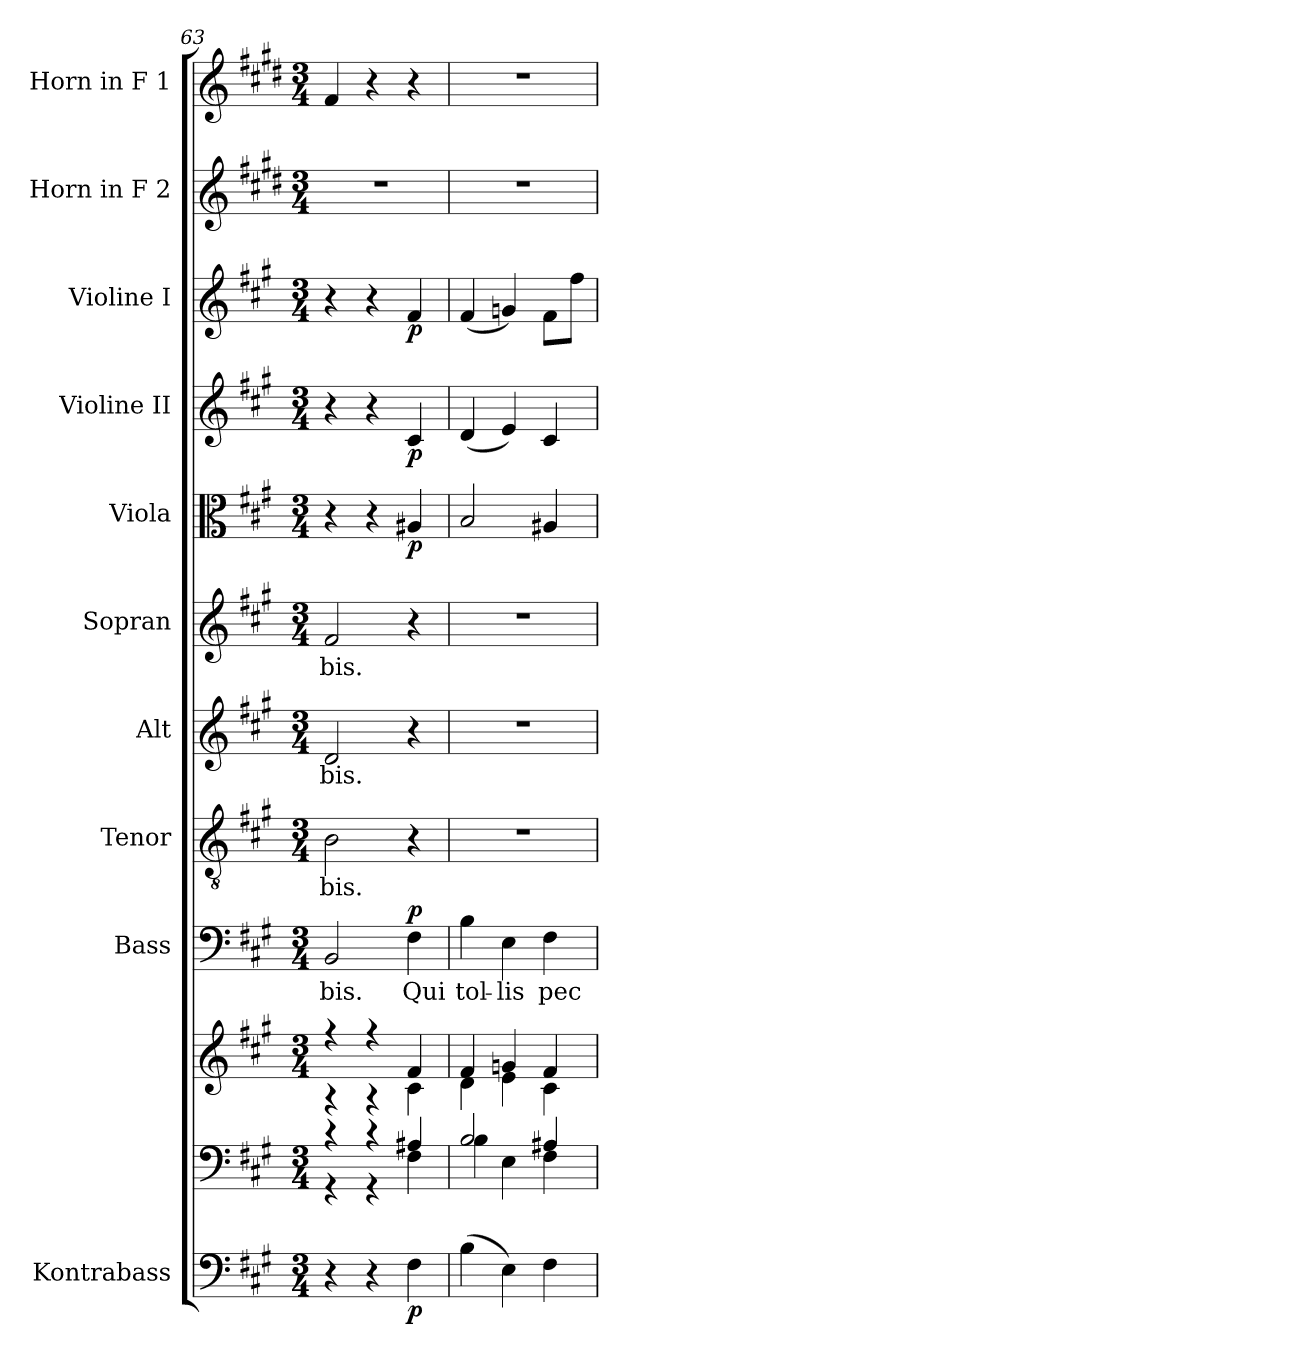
**kern	**dynam	**kern	**kern	**kern	**text	**dynam	**kern	**text	**kern	**text	**kern	**text	**kern	**dynam	**kern	**dynam	**kern	**dynam	**kern	**kern
*part11	*part11	*part10	*part10	*part9	*part9	*part9	*part8	*part8	*part7	*part7	*part6	*part6	*part5	*part5	*part4	*part4	*part3	*part3	*part2	*part1
*staff12	*staff12	*staff11	*staff10	*staff9	*staff9	*staff9	*staff8	*staff8	*staff7	*staff7	*staff6	*staff6	*staff5	*staff5	*staff4	*staff4	*staff3	*staff3	*staff2	*staff1
*I"Kontrabass	*	*	*	*I"Bass	*	*	*I"Tenor	*	*I"Alt	*	*I"Sopran	*	*I"Viola	*	*I"Violine II	*	*I"Violine I	*	*I"Horn in F 2	*I"Horn in F 1
*I'Kb.	*	*	*	*I'B.	*	*	*I'T.	*	*I'A.	*	*I'S.	*	*I'Vla.	*	*I'Vl. II	*	*I'Vl. I	*	*	*
*clefF4	*	*clefF4	*clefG2	*clefF4	*	*	*clefGv2	*	*clefG2	*	*clefG2	*	*clefC3	*	*clefG2	*	*clefG2	*	*clefG2	*clefG2
*ITrd7c12	*	*	*	*	*	*	*	*	*	*	*	*	*	*	*	*	*	*	*ITrd4c7	*ITrd4c7
*k[f#c#g#]	*	*k[f#c#g#]	*k[f#c#g#]	*k[f#c#g#]	*	*	*k[f#c#g#]	*	*k[f#c#g#]	*	*k[f#c#g#]	*	*k[f#c#g#]	*	*k[f#c#g#]	*	*k[f#c#g#]	*	*k[f#c#g#]	*k[f#c#g#]
*A:	*	*A:	*A:	*A:	*	*	*A:	*	*A:	*	*A:	*	*A:	*	*A:	*	*A:	*	*A:	*A:
*M3/4	*	*M3/4	*M3/4	*M3/4	*	*	*M3/4	*	*M3/4	*	*M3/4	*	*M3/4	*	*M3/4	*	*M3/4	*	*M3/4	*M3/4
=63	=63	=63	=63	=63	=63	=63	=63	=63	=63	=63	=63	=63	=63	=63	=63	=63	=63	=63	=63	=63
*	*	*^	*^	*	*	*	*	*	*	*	*	*	*	*	*	*	*	*	*	*
!	!	!	!	!	!	!	!LO:LY:b	!	!	!LO:LY:b	!	!LO:LY:b	!	!LO:LY:b	!	!	!	!	!	!	!	!
4r	.	4r	4r	4r	4r	2BB/	-bis.	.	2B\	-bis.	2d/	-bis.	2f#/	-bis.	4r	.	4r	.	4r	.	2.r	4B/
4r	.	4r	4r	4r	4r	.	.	.	.	.	.	.	.	.	4r	.	4r	.	4r	.	.	4r
!	!LO:DY:b	!	!	!	!	!	!LO:LY:b	!LO:DY:a	!	!	!	!	!	!	!	!LO:DY:b	!	!LO:DY:b	!	!LO:DY:b	!	!
4FF#\	p	4A#X/	4F#\	4f#/	4c#\	4F#\	Qui	p	4r	.	4r	.	4r	.	4A#X/	p	4c#/	p	4f#/	p	.	4r
=64	=64	=64	=64	=64	=64	=64	=64	=64	=64	=64	=64	=64	=64	=64	=64	=64	=64	=64	=64	=64	=64	=64
!	!	!	!	!	!	!	!LO:LY:b	!	!	!	!	!	!	!	!	!	!	!	!	!	!	!
(>4BB\	.	2B/	4B\	4f#/	4d\	4B\	tol-	.	2.r	.	2.r	.	2.r	.	2B/	.	(<4d/	.	(<4f#/	.	2.r	2.r
!	!	!	!	!	!	!	!LO:LY:b	!	!	!	!	!	!	!	!	!	!	!	!	!	!	!
4EE\)	.	.	4E\	4gn/	4e\	4E\	-lis	.	.	.	.	.	.	.	.	.	4e/)	.	4gn/)	.	.	.
!	!	!	!	!	!	!	!LO:LY:b	!	!	!	!	!	!	!	!	!	!	!	!	!	!	!
4FF#\	.	4A#X/	4F#\	4f#/	4c#\	4F#\	pec-	.	.	.	.	.	.	.	4A#X/	.	4c#/	.	8f#\L	.	.	.
.	.	.	.	.	.	.	.	.	.	.	.	.	.	.	.	.	.	.	8ff#\J	.	.	.
*	*	*v	*v	*	*	*	*	*	*	*	*	*	*	*	*	*	*	*	*	*	*	*
*	*	*	*v	*v	*	*	*	*	*	*	*	*	*	*	*	*	*	*	*	*	*
=	=	=	=	=	=	=	=	=	=	=	=	=	=	=	=	=	=	=	=	=
*-	*-	*-	*-	*-	*-	*-	*-	*-	*-	*-	*-	*-	*-	*-	*-	*-	*-	*-	*-	*-
